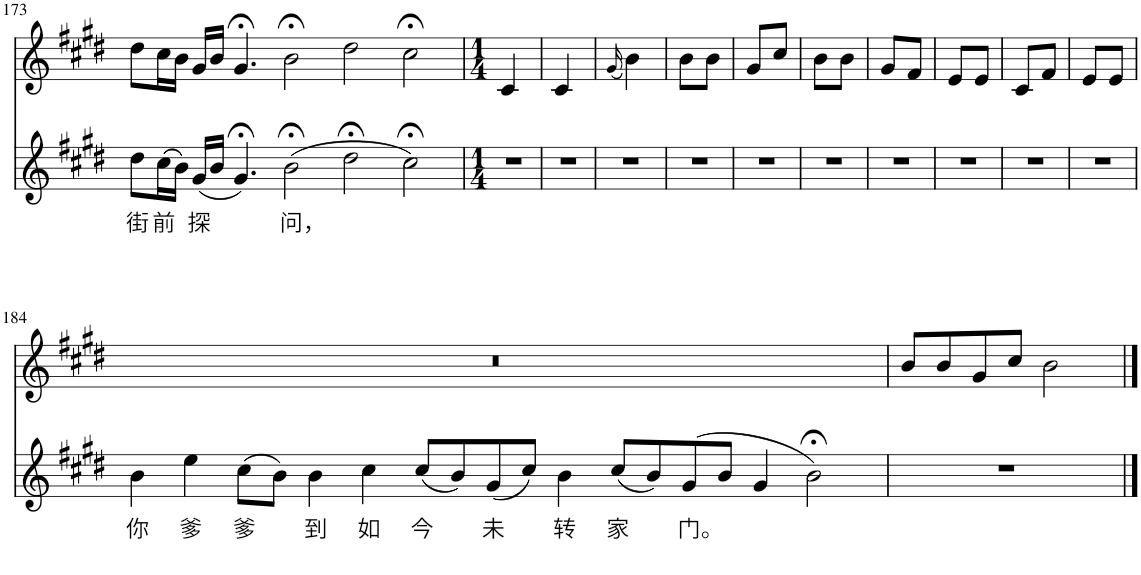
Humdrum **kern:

**kern	**text	**kern
*part2	*part2	*part1
*staff2	*staff2	*staff1
*I"Piano	*	*I"Piano
*I'Pno	*	*I'Pno
!!LO:PB:g=z
*clefG2	*	*clefG2
*k[f#c#g#d#]	*	*k[f#c#g#d#]
*M2/4	*	*M2/4
=173	=173	=173
!	!LO:LY:b	!
8dd#\L	街	8dd#\L
!	!LO:LY:b	!
(16cc#\L	前	16cc#\L
16b\JJ)	.	16b\JJ
!	!LO:LY:b	!
(16g#/LL	探	16g#/LL
16b/JJ	.	16b/JJ
[8g#/)	.	[8g#/
4ryy	.	4ryy
!	!LO:LY:b	!
(2b;<\	问，	2b;<\
2dd#;<\	.	2dd#\
2cc#;<\)	.	2cc#;<\
=174	=174	=174
*M1/4	*	*M1/4
4r	.	4c#/
4g#;</]	.	4g#;</]
=175	=175	=175
4r	.	4c#/
=176	=176	=176
.	.	(16qg#/
4r	.	4b\)
=177	=177	=177
4r	.	8b\L
.	.	8b\J
=178	=178	=178
4r	.	8g#/L
.	.	8cc#/J
=179	=179	=179
4r	.	8b\L
.	.	8b\J
=180	=180	=180
4r	.	8g#/L
.	.	8f#/J
=181	=181	=181
4r	.	8e/L
.	.	8e/J
=182	=182	=182
4r	.	8c#/L
.	.	8f#/J
=183	=183	=183
4r	.	8e/L
.	.	8e/J
!!LO:LB:g=z
=184	=184	=184
!	!LO:LY:b	!
4b\	你	4r
!	!LO:LY:b	!
4ee\	爹	0.ryy
!	!LO:LY:b	!
(8cc#\L	爹	.
8b\J)	.	.
!	!LO:LY:b	!
4b\	到	.
!	!LO:LY:b	!
4cc#\	如	.
!	!LO:LY:b	!
(8cc#/L	今	.
8b/)	.	.
!	!LO:LY:b	!
(8g#/	未	.
8cc#/J)	.	.
!	!LO:LY:b	!
4b\	转	.
!	!LO:LY:b	!
(8cc#/L	家	.
8b/)	.	.
!	!LO:LY:b	!
(8g#/	门。	.
8b/J	.	.
4g#/	.	.
2b;<\)	.	.
=185	=185	=185
4r	.	8b/L
.	.	8b/
2.ryy	.	8g#/
.	.	8cc#/J
.	.	2b\
==	==	==
*-	*-	*-
